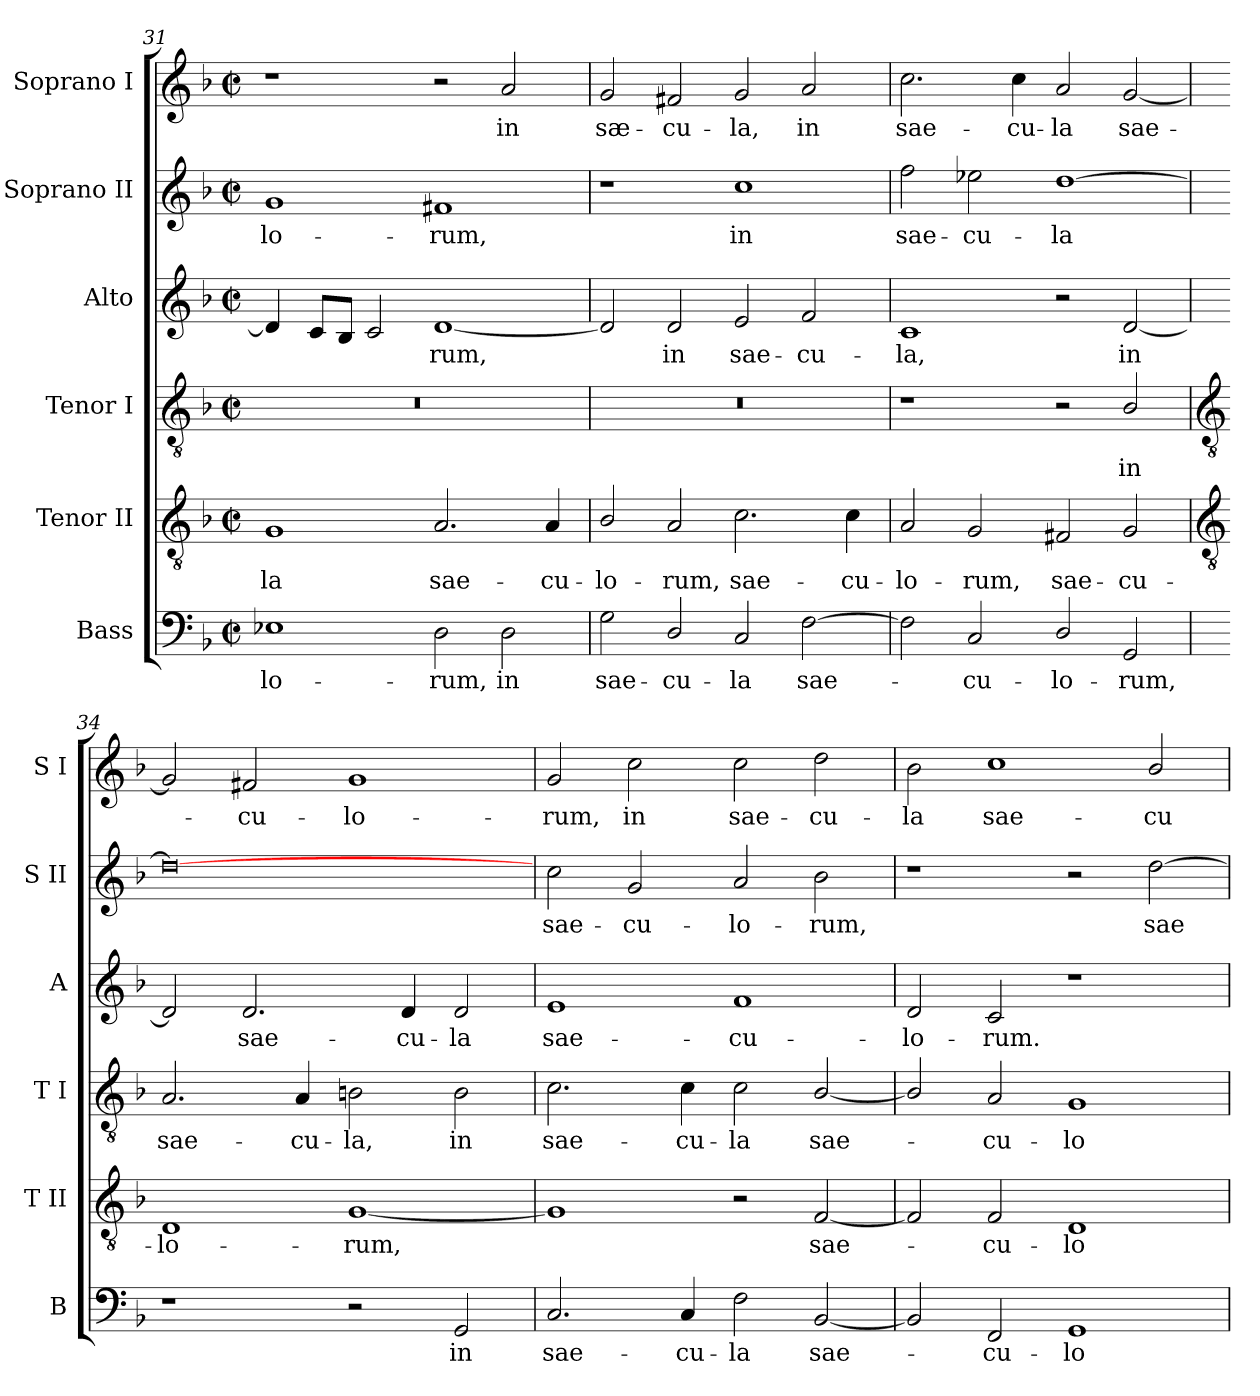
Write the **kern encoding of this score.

**kern	**text	**kern	**text	**kern	**text	**kern	**text	**kern	**text	**kern	**text
*part6	*part6	*part5	*part5	*part4	*part4	*part3	*part3	*part2	*part2	*part1	*part1
*staff6	*staff6	*staff5	*staff5	*staff4	*staff4	*staff3	*staff3	*staff2	*staff2	*staff1	*staff1
*I"Bass	*	*I"Tenor II	*	*I"Tenor I	*	*I"Alto	*	*I"Soprano II	*	*I"Soprano I	*
*I'B	*	*I'T II	*	*I'T I	*	*I'A	*	*I'S II	*	*I'S I	*
*clefF4	*	*clefGv2	*	*clefGv2	*	*clefG2	*	*clefG2	*	*clefG2	*
*k[b-]	*	*k[b-]	*	*k[b-]	*	*k[b-]	*	*k[b-]	*	*k[b-]	*
*F:	*	*F:	*	*F:	*	*F:	*	*F:	*	*F:	*
*M4/2	*	*M4/2	*	*M4/2	*	*M4/2	*	*M4/2	*	*M4/2	*
*met(c|)	*	*met(c|)	*	*met(c|)	*	*met(c|)	*	*met(c|)	*	*met(c|)	*
=31	=31	=31	=31	=31	=31	=31	=31	=31	=31	=31	=31
!	!LO:LY:b	!	!LO:LY:b	!	!	!	!	!	!LO:LY:b	!	!
1E-X	-lo-	1G	-la	0r	.	4d]	.	1g	-lo-	1r	.
.	.	.	.	.	.	8cL	.	.	.	.	.
.	.	.	.	.	.	8B-J	.	.	.	.	.
.	.	.	.	.	.	2c	.	.	.	.	.
!	!LO:LY:b	!	!LO:LY:b	!	!	!	!LO:LY:b	!	!LO:LY:b	!	!
2D	-rum,	2.A	sae-	.	.	[1d	rum,	1f#X	-rum,	2r	.
!	!LO:LY:b	!	!	!	!	!	!	!	!	!	!LO:LY:b
2D	in	.	.	.	.	.	.	.	.	2a	in
!	!	!	!LO:LY:b	!	!	!	!	!	!	!	!
.	.	4A	-cu-	.	.	.	.	.	.	.	.
=32	=32	=32	=32	=32	=32	=32	=32	=32	=32	=32	=32
!	!LO:LY:b	!	!LO:LY:b	!	!	!	!	!	!	!	!LO:LY:b
2G	sae-	2B-/	-lo-	0r	.	2d]	.	1r	.	2g	sæ-
!	!LO:LY:b	!	!LO:LY:b	!	!	!	!LO:LY:b	!	!	!	!LO:LY:b
2D/	-cu-	2A	-rum,	.	.	2d	in	.	.	2f#X	-cu-
!	!LO:LY:b	!	!LO:LY:b	!	!	!	!LO:LY:b	!	!LO:LY:b	!	!LO:LY:b
2C	-la	2.c	sae-	.	.	2e	sae-	1cc	in	2g	-la,
!	!LO:LY:b	!	!	!	!	!	!LO:LY:b	!	!	!	!LO:LY:b
[2F	sae-	.	.	.	.	2f	-cu-	.	.	2a	in
!	!	!	!LO:LY:b	!	!	!	!	!	!	!	!
.	.	4c	-cu-	.	.	.	.	.	.	.	.
=33	=33	=33	=33	=33	=33	=33	=33	=33	=33	=33	=33
!	!	!	!LO:LY:b	!	!	!	!LO:LY:b	!	!LO:LY:b	!	!LO:LY:b
2F]	.	2A	-lo-	1r	.	1c	-la,	2ff	sae-	2.cc	sae-
!	!LO:LY:b	!	!LO:LY:b	!	!	!	!	!	!LO:LY:b	!	!
2C	cu-	2G	-rum,	.	.	.	.	2ee-X	-cu-	.	.
!	!	!	!	!	!	!	!	!	!	!	!LO:LY:b
.	.	.	.	.	.	.	.	.	.	4cc	-cu-
!	!LO:LY:b	!	!LO:LY:b	!	!	!	!	!	!LO:LY:b	!	!LO:LY:b
2D/	-lo-	2F#X	sae-	2r	.	2r	.	[1dd	-la	2a	-la
!	!LO:LY:b	!	!LO:LY:b	!	!LO:LY:b	!	!LO:LY:b	!	!	!	!LO:LY:b
2GG	-rum,	2G	-cu-	2B-/	in	[2d	in	.	.	[2g	sae-
!!LO:LB:g=z
=34	=34	=34	=34	=34	=34	=34	=34	=34	=34	=34	=34
*	*	*clefGv2	*	*clefGv2	*	*	*	*	*	*	*
!	!	!	!LO:LY:b	!	!LO:LY:b	!	!	!	!	!	!
1r	.	1D	-lo-	2.A	sae-	2d]	.	0dd_	.	2g]	.
!	!	!	!	!	!	!	!LO:LY:b	!	!	!	!LO:LY:b
.	.	.	.	.	.	2.d	sae-	.	.	2f#X	-cu-
!	!	!	!	!	!LO:LY:b	!	!	!	!	!	!
.	.	.	.	4A	-cu-	.	.	.	.	.	.
!	!	!	!LO:LY:b	!	!LO:LY:b	!	!	!	!	!	!LO:LY:b
2r	.	[1G	-rum,	2Bn	-la,	.	.	.	.	1g	-lo-
!	!	!	!	!	!	!	!LO:LY:b	!	!	!	!
.	.	.	.	.	.	4d	-cu-	.	.	.	.
!	!LO:LY:b	!	!	!	!LO:LY:b	!	!LO:LY:b	!	!	!	!
2GG	in	.	.	2B	in	2d	-la	.	.	.	.
=35	=35	=35	=35	=35	=35	=35	=35	=35	=35	=35	=35
!	!LO:LY:b	!	!	!	!LO:LY:b	!	!LO:LY:b	!	!LO:LY:b	!	!LO:LY:b
2.C	sae-	1G]	.	2.c	sae-	1e	sae-	2cc	sae-	2g	-rum,
!	!	!	!	!	!	!	!	!	!LO:LY:b	!	!LO:LY:b
.	.	.	.	.	.	.	.	2g	-cu-	2cc	in
!	!LO:LY:b	!	!	!	!LO:LY:b	!	!	!	!	!	!
4C	-cu-	.	.	4c	-cu-	.	.	.	.	.	.
!	!LO:LY:b	!	!	!	!LO:LY:b	!	!LO:LY:b	!	!LO:LY:b	!	!LO:LY:b
2F	-la	2r	.	2c	-la	1f	-cu-	2a	-lo-	2cc	sae-
!	!LO:LY:b	!	!LO:LY:b	!	!LO:LY:b	!	!	!	!LO:LY:b	!	!LO:LY:b
[2BB-	sae-	[2F	sae-	[2B-/	sae-	.	.	2b-	-rum,	2dd	-cu-
=36	=36	=36	=36	=36	=36	=36	=36	=36	=36	=36	=36
!	!	!	!	!	!	!	!LO:LY:b	!	!	!	!LO:LY:b
2BB-]	.	2F]	.	2B-/]	.	2d	-lo-	1r	.	2b-	-la
!	!LO:LY:b	!	!LO:LY:b	!	!LO:LY:b	!	!LO:LY:b	!	!	!	!LO:LY:b
2FF	cu-	2F	cu-	2A	cu-	2c	-rum.	.	.	1cc	sae-
!	!LO:LY:b	!	!LO:LY:b	!	!LO:LY:b	!	!	!	!	!	!
1GG	-lo-	1D	-lo-	1G	-lo-	1r	.	2r	.	.	.
!	!	!	!	!	!	!	!	!	!LO:LY:b	!	!LO:LY:b
.	.	.	.	.	.	.	.	[2dd	sae-	2b-/	-cu-
=	=	=	=	=	=	=	=	=	=	=	=
*-	*-	*-	*-	*-	*-	*-	*-	*-	*-	*-	*-
